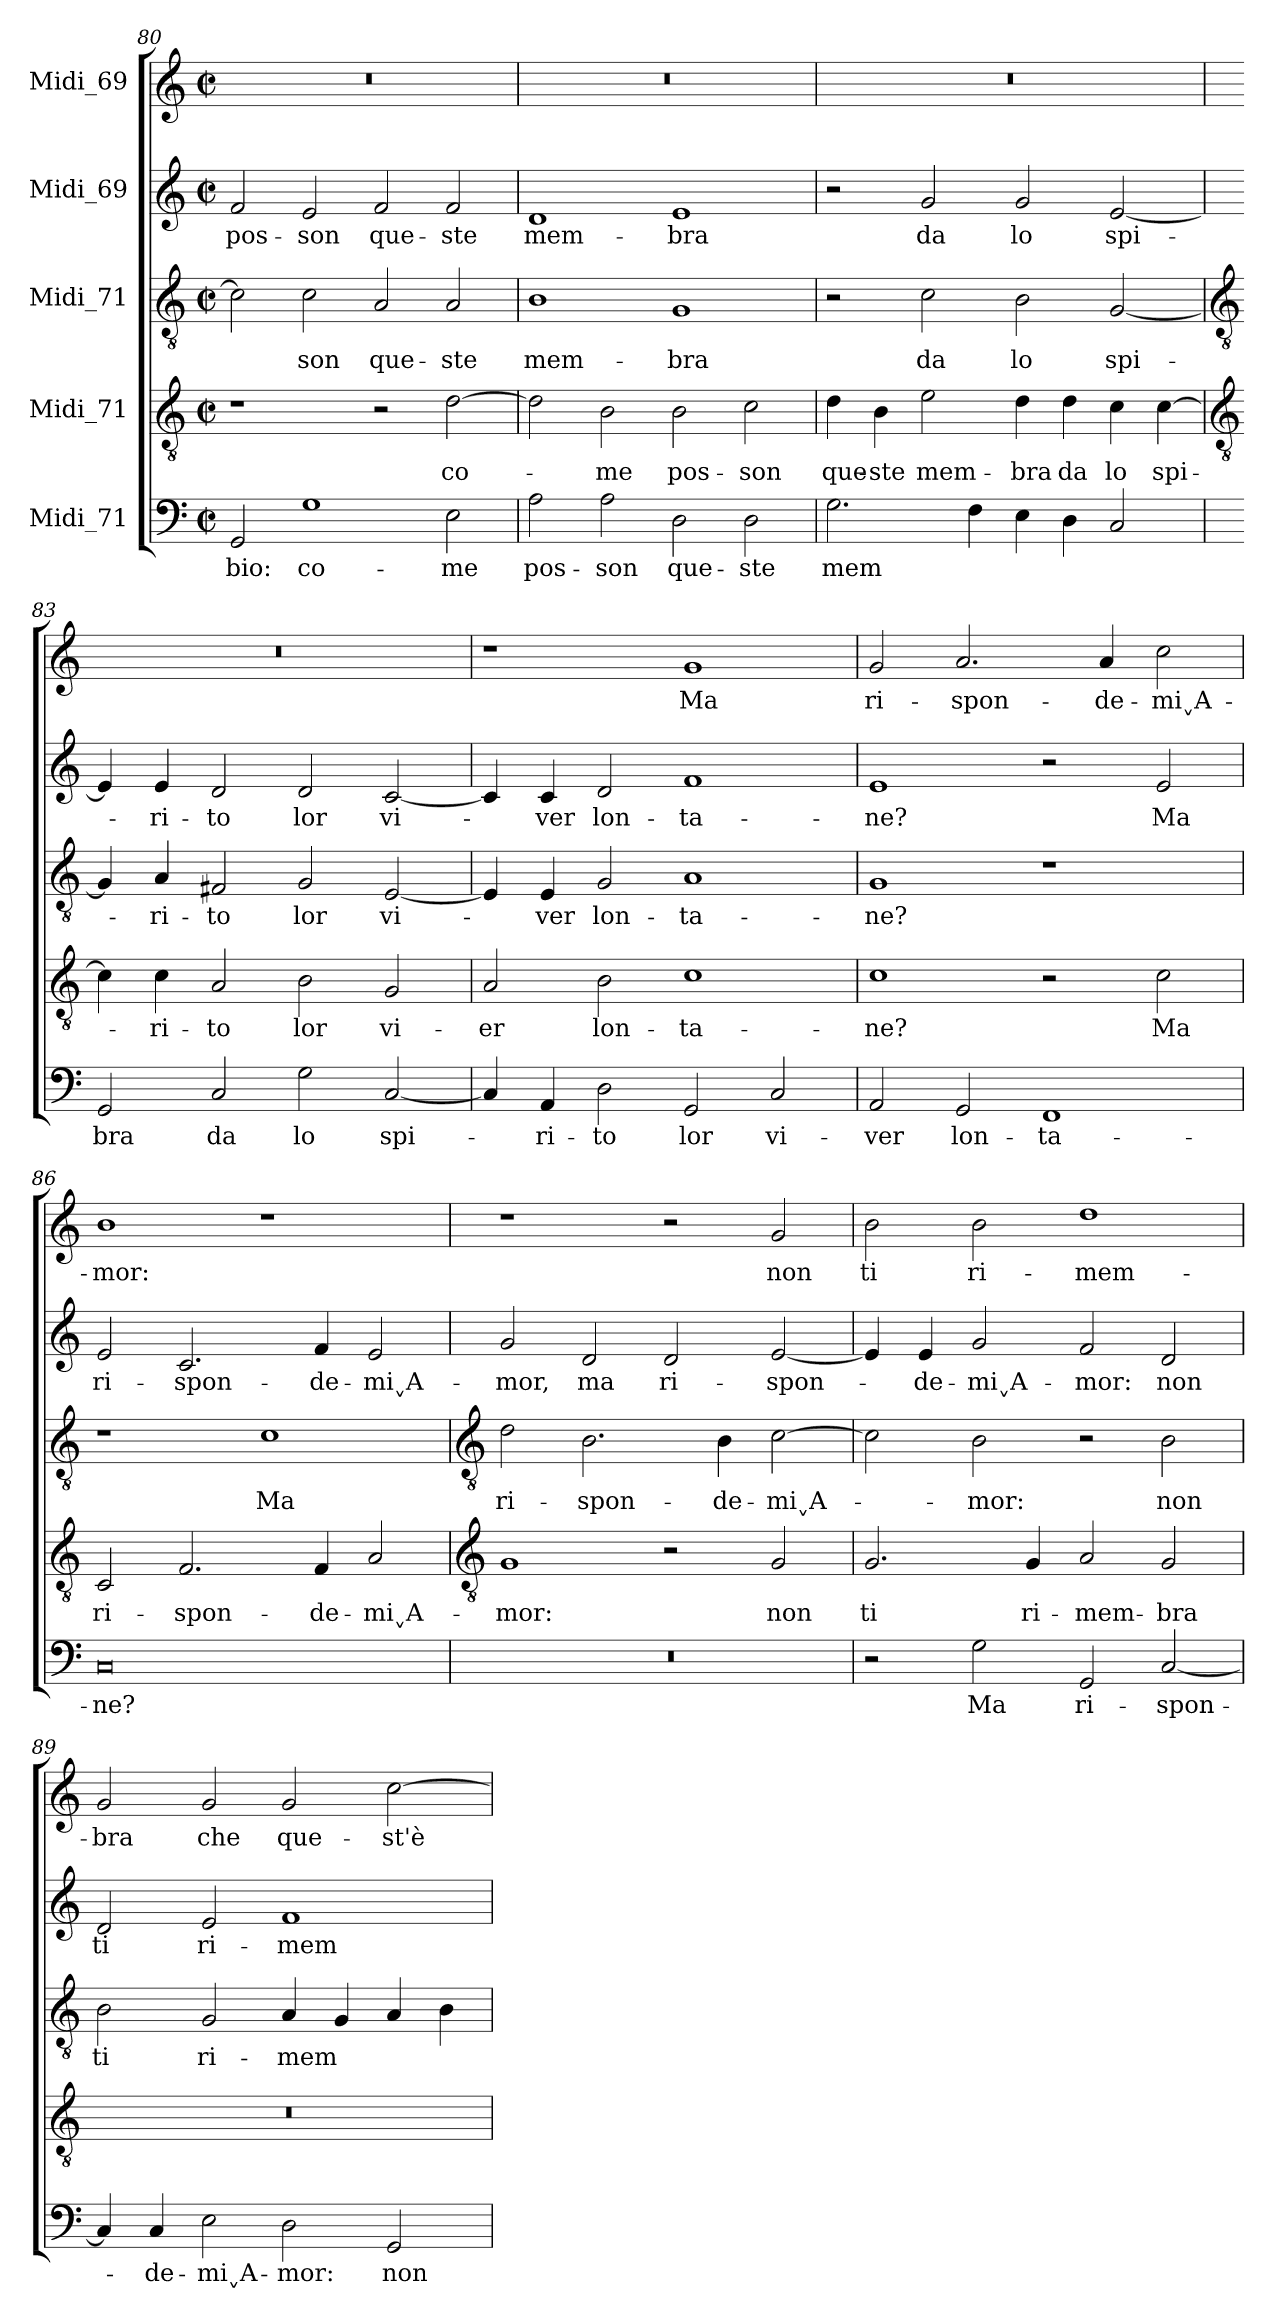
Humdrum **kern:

**kern	**text	**kern	**text	**kern	**text	**kern	**text	**kern	**text
*part5	*part5	*part4	*part4	*part3	*part3	*part2	*part2	*part1	*part1
*staff5	*staff5	*staff4	*staff4	*staff3	*staff3	*staff2	*staff2	*staff1	*staff1
*I"Midi_71	*	*I"Midi_71	*	*I"Midi_71	*	*I"Midi_69	*	*I"Midi_69	*
!!LO:LB:g=z
*clefF4	*	*clefGv2	*	*clefGv2	*	*clefG2	*	*clefG2	*
*k[]	*	*k[]	*	*k[]	*	*k[]	*	*k[]	*
*C:	*	*C:	*	*C:	*	*C:	*	*C:	*
*M4/2	*	*M4/2	*	*M4/2	*	*M4/2	*	*M4/2	*
*met(c|)	*	*met(c|)	*	*met(c|)	*	*met(c|)	*	*met(c|)	*
=80	=80	=80	=80	=80	=80	=80	=80	=80	=80
!	!LO:LY:b	!	!	!	!	!	!LO:LY:b	!	!
2GG	-bio:	1r	.	2c]	.	2f	pos-	0r	.
!	!LO:LY:b	!	!	!	!LO:LY:b	!	!LO:LY:b	!	!
1G	co-	.	.	2c	-son	2e	-son	.	.
!	!	!	!	!	!LO:LY:b	!	!LO:LY:b	!	!
.	.	2r	.	2A	que-	2f	que-	.	.
!	!LO:LY:b	!	!LO:LY:b	!	!LO:LY:b	!	!LO:LY:b	!	!
2E	-me	[2d	co-	2A	-ste	2f	-ste	.	.
=81	=81	=81	=81	=81	=81	=81	=81	=81	=81
!	!LO:LY:b	!	!	!	!LO:LY:b	!	!LO:LY:b	!	!
2A	pos-	2d]	.	1B	mem-	1d	mem-	0r	.
!	!LO:LY:b	!	!LO:LY:b	!	!	!	!	!	!
2A	-son	2B	-me	.	.	.	.	.	.
!	!LO:LY:b	!	!LO:LY:b	!	!LO:LY:b	!	!LO:LY:b	!	!
2D	que-	2B	pos-	1G	-bra	1e	-bra	.	.
!	!LO:LY:b	!	!LO:LY:b	!	!	!	!	!	!
2D	-ste	2c	-son	.	.	.	.	.	.
!!LO:LB:g=z
=82	=82	=82	=82	=82	=82	=82	=82	=82	=82
!	!LO:LY:b	!	!LO:LY:b	!	!	!	!	!	!
2.G	mem	4d	que-	2r	.	2r	.	0r	.
!	!	!	!LO:LY:b	!	!	!	!	!	!
.	.	4B	-ste	.	.	.	.	.	.
!	!	!	!LO:LY:b	!	!LO:LY:b	!	!LO:LY:b	!	!
.	.	2e	mem-	2c	da	2g	da	.	.
4F	.	.	.	.	.	.	.	.	.
!	!	!	!LO:LY:b	!	!LO:LY:b	!	!LO:LY:b	!	!
4E	.	4d	-bra	2B	lo	2g	lo	.	.
!	!	!	!LO:LY:b	!	!	!	!	!	!
4D	.	4d	da	.	.	.	.	.	.
!	!	!	!LO:LY:b	!	!LO:LY:b	!	!LO:LY:b	!	!
2C	.	4c	lo	[2G	spi-	[2e	spi-	.	.
!	!	!	!LO:LY:b	!	!	!	!	!	!
.	.	[4c	spi-	.	.	.	.	.	.
!!LO:LB:g=z
=83	=83	=83	=83	=83	=83	=83	=83	=83	=83
*	*	*clefGv2	*	*clefGv2	*	*	*	*	*
!	!LO:LY:b	!	!	!	!	!	!	!	!
2GG	bra	4c]	.	4G]	.	4e]	.	0r	.
!	!	!	!LO:LY:b	!	!LO:LY:b	!	!LO:LY:b	!	!
.	.	4c	-ri-	4A	-ri-	4e	-ri-	.	.
!	!LO:LY:b	!	!LO:LY:b	!	!LO:LY:b	!	!LO:LY:b	!	!
2C	da	2A	-to	2F#X	-to	2d	-to	.	.
!	!LO:LY:b	!	!LO:LY:b	!	!LO:LY:b	!	!LO:LY:b	!	!
2G	lo	2B	lor	2G	lor	2d	lor	.	.
!	!LO:LY:b	!	!LO:LY:b	!	!LO:LY:b	!	!LO:LY:b	!	!
[2C	spi-	2G	vi-	[2E	vi-	[2c	vi-	.	.
!!LO:LB:g=z
=84	=84	=84	=84	=84	=84	=84	=84	=84	=84
!	!	!	!LO:LY:b	!	!	!	!	!	!
4C]	.	2A	-er	4E]	.	4c]	.	1r	.
!	!LO:LY:b	!	!	!	!LO:LY:b	!	!LO:LY:b	!	!
4AA	-ri-	.	.	4E	-ver	4c	-ver	.	.
!	!LO:LY:b	!	!LO:LY:b	!	!LO:LY:b	!	!LO:LY:b	!	!
2D	-to	2B	lon-	2G	lon-	2d	lon-	.	.
!	!LO:LY:b	!	!LO:LY:b	!	!LO:LY:b	!	!LO:LY:b	!	!LO:LY:b
2GG	lor	1c	-ta-	1A	-ta-	1f	-ta-	1g	Ma
!	!LO:LY:b	!	!	!	!	!	!	!	!
2C	vi-	.	.	.	.	.	.	.	.
=85	=85	=85	=85	=85	=85	=85	=85	=85	=85
!	!LO:LY:b	!	!LO:LY:b	!	!LO:LY:b	!	!LO:LY:b	!	!LO:LY:b
2AA	-ver	1c	-ne?	1G	-ne?	1e	-ne?	2g	ri-
!	!LO:LY:b	!	!	!	!	!	!	!	!LO:LY:b
2GG	lon-	.	.	.	.	.	.	2.a	-spon-
!	!LO:LY:b	!	!	!	!	!	!	!	!
1FF	-ta-	2r	.	1r	.	2r	.	.	.
!	!	!	!	!	!	!	!	!	!LO:LY:b
.	.	.	.	.	.	.	.	4a	-de-
!	!	!	!LO:LY:b	!	!	!	!LO:LY:b	!	!LO:LY:b
.	.	2c	Ma	.	.	2e	Ma	2cc	-miˬA-
!!LO:LB:g=z
=86	=86	=86	=86	=86	=86	=86	=86	=86	=86
!	!LO:LY:b	!	!LO:LY:b	!	!	!	!LO:LY:b	!	!LO:LY:b
0C	-ne?	2C	ri-	1r	.	2e	ri-	1b	-mor:
!	!	!	!LO:LY:b	!	!	!	!LO:LY:b	!	!
.	.	2.F	-spon-	.	.	2.c	-spon-	.	.
!	!	!	!	!	!LO:LY:b	!	!	!	!
.	.	.	.	1c	Ma	.	.	1r	.
!	!	!	!LO:LY:b	!	!	!	!LO:LY:b	!	!
.	.	4F	-de-	.	.	4f	-de-	.	.
!	!	!	!LO:LY:b	!	!	!	!LO:LY:b	!	!
.	.	2A	-miˬA-	.	.	2e	-miˬA-	.	.
!!LO:LB:g=z
=87	=87	=87	=87	=87	=87	=87	=87	=87	=87
*	*	*clefGv2	*	*clefGv2	*	*	*	*	*
!	!	!	!LO:LY:b	!	!LO:LY:b	!	!LO:LY:b	!	!
0r	.	1G	-mor:	2d	ri-	2g	-mor,	1r	.
!	!	!	!	!	!LO:LY:b	!	!LO:LY:b	!	!
.	.	.	.	2.B	-spon-	2d	ma	.	.
!	!	!	!	!	!	!	!LO:LY:b	!	!
.	.	2r	.	.	.	2d	ri-	2r	.
!	!	!	!	!	!LO:LY:b	!	!	!	!
.	.	.	.	4B	-de-	.	.	.	.
!	!	!	!LO:LY:b	!	!LO:LY:b	!	!LO:LY:b	!	!LO:LY:b
.	.	2G	non	[2c	-miˬA-	[2e	-spon-	2g	non
!!LO:LB:g=z
=88	=88	=88	=88	=88	=88	=88	=88	=88	=88
!	!	!	!LO:LY:b	!	!	!	!	!	!LO:LY:b
2r	.	2.G	ti	2c]	.	4e]	.	2b	ti
!	!	!	!	!	!	!	!LO:LY:b	!	!
.	.	.	.	.	.	4e	-de-	.	.
!	!LO:LY:b	!	!	!	!LO:LY:b	!	!LO:LY:b	!	!LO:LY:b
2G	Ma	.	.	2B	-mor:	2g	-miˬA-	2b	ri-
!	!	!	!LO:LY:b	!	!	!	!	!	!
.	.	4G	ri-	.	.	.	.	.	.
!	!LO:LY:b	!	!LO:LY:b	!	!	!	!LO:LY:b	!	!LO:LY:b
2GG	ri-	2A	-mem-	2r	.	2f	-mor:	1dd	-mem-
!	!LO:LY:b	!	!LO:LY:b	!	!LO:LY:b	!	!LO:LY:b	!	!
[2C	-spon-	2G	-bra	2B	non	2d	non	.	.
=89	=89	=89	=89	=89	=89	=89	=89	=89	=89
!	!	!	!	!	!LO:LY:b	!	!LO:LY:b	!	!LO:LY:b
4C]	.	0r	.	2B	ti	2d	ti	2g	-bra
!	!LO:LY:b	!	!	!	!	!	!	!	!
4C	-de-	.	.	.	.	.	.	.	.
!	!LO:LY:b	!	!	!	!LO:LY:b	!	!LO:LY:b	!	!LO:LY:b
2E	-miˬA-	.	.	2G	ri-	2e	ri-	2g	che
!	!LO:LY:b	!	!	!	!LO:LY:b	!	!LO:LY:b	!	!LO:LY:b
2D	-mor:	.	.	4A	-mem	1f	-mem-	2g	que-
.	.	.	.	4G	.	.	.	.	.
!	!LO:LY:b	!	!	!	!	!	!	!	!LO:LY:b
2GG	non	.	.	4A	.	.	.	[2cc	-st'è
.	.	.	.	4B	.	.	.	.	.
=	=	=	=	=	=	=	=	=	=
*-	*-	*-	*-	*-	*-	*-	*-	*-	*-
